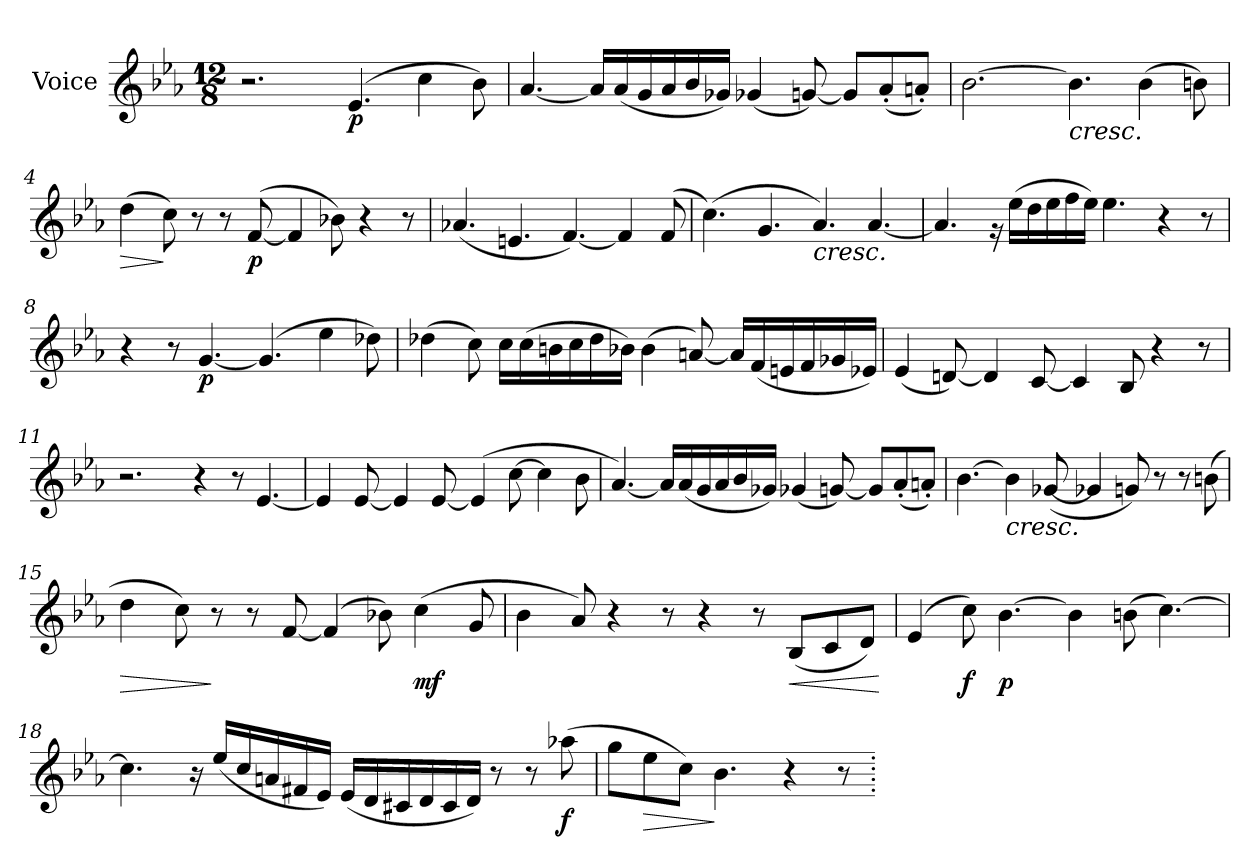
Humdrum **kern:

**kern	**dynam
*part1	*part1
*staff1	*staff1
*I"Voice	*
*I'V	*
*clefG2	*
*k[b-e-a-]	*
*M12/8	*
*MM58	*
=1	=1
2.r	.
!	!LO:DY:b
(>4.e-/	p
4cc\	.
8b-\)	.
=2	=2
[4.a-/	.
16a-/LL]	.
(<16a-/	.
16g/	.
16a-/	.
16b-/	.
16g-Xi/JJ)	.
(<4g-Xi/	.
[8g/)	.
8g/L]	.
(<8a-'/	.
8an'/J)	.
=3	=3
[2.b-\	.
!LO:TX:b:i:t=cresc.	!
4.b-\]	.
(>4b-\	.
8bn\)	.
=4	=4
!	!LO:HP:b
(>4dd\	>
8cc\)	]
8r	.
8r	.
!	!LO:DY:b
(>[8f/	p
4f/]	.
8b-X\)	.
4r	.
8r	.
!!LO:LB:g=z
=5	=5
(<4.a-X/	.
4.en/	.
[4.f/)	.
4f/]	.
(>8f/	.
=6	=6
(>4.cc\)	.
4.g/	.
!LO:TX:b:i:t=cresc.	!
4.a-/)	.
[4.a-/	.
=7	=7
4.a-/]	.
16rg	.
(>16ee-\LL	.
16dd\	.
16ee-\	.
16ff\	.
16ee-\JJ)	.
4.ee-\	.
4r	.
8r	.
=8	=8
4r	.
8r	.
!	!LO:DY:b
[4.g/	p
(>4.g/]	.
4ee-\	.
8dd-X\)	.
!!LO:LB:g=z
=9	=9
(>4dd-X\	.
8cc\)	.
16cc\LL	.
(>16cc\	.
16bn\	.
16cc\	.
16dd-\	.
16b-X\JJ)	.
(>4b-\	.
[8an/)	.
16a/LL]	.
(<16f/	.
16en/	.
16f/	.
16g-X/	.
16e-X/JJ)	.
=10	=10
(<4e-/	.
[8dn/)	.
4d/]	.
[8c/	.
4c/]	.
8B-/	.
4r	.
8r	.
!!LO:LB:g=z
=11	=11
2.r	.
4r	.
8r	.
[4.e-/	.
=12	=12
4e-/]	.
[8e-/	.
4e-/]	.
[8e-/	.
(>4e-/]	.
[8cc\	.
4cc\]	.
8b-\	.
=13	=13
[4.a-/)	.
16a-/LL]	.
(<16a-/	.
16g/	.
16a-/	.
16b-/	.
16g-Xi/JJ)	.
(<4g-Xi/	.
[8g/)	.
8g/L]	.
(<8a-'/	.
8an'/J)	.
!!LO:LB:g=z
=14	=14
[4.b-\	.
!LO:TX:b:i:t=cresc.	!
4b-\]	.
(<[8g-Xi/	.
4g-Xi/]	.
8g/)	.
8r	.
8r	.
(>8bn\	.
=15	=15
!	!LO:HP:b
4dd\	>
8cc\)	.
8r	]
8r	.
[8f/	.
(>4f/]	.
8b-X\)	.
!	!LO:DY:b
(>4cc\	mf
8g/	.
!!LO:LB:g=z
=16	=16
4b-\	.
8a-/)	.
4r	.
8r	.
4r	.
8r	.
!	!LO:HP:b
(<8B-/L	<
8c/	.
8d/J)	.
.	[
=17	=17
(>4e-/	.
!	!LO:DY:b
8cc\)	f
!	!LO:DY:b
[4.b-\	p
4b-\]	.
(>8bn\	.
[4.cc\)	.
=18	=18
4.cc\]	.
16r	.
(<16ee-/LL	.
16cc/	.
16an/	.
16f#Xi/	.
16e-/JJ)	.
(<16e-/LL	.
16d/	.
16c#X/	.
16d/	.
16c#/	.
16d/JJ)	.
8r	.
8r	.
!	!LO:DY:b
(>8aa-X\	f
!!LO:LB:g=z
=19	=19
8gg\L	.
!	!LO:HP:b
8ee-\	>
8cc\J)	.
4.b-\	]
4r	.
8r	.
=.	=.
*-	*-
